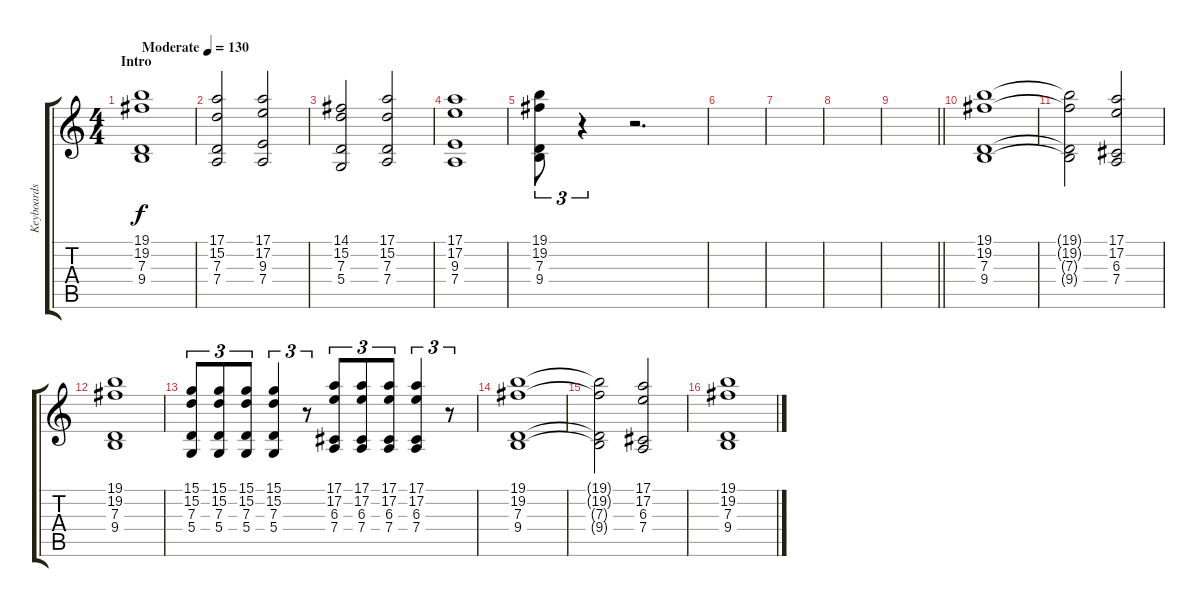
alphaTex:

\track ("Keyboards - Vadim Pruzhanov" "Keyboards ") {instrument stringensemble1}
\staff {score tabs}
\tuning (E4 B3 G3 D3 A2 E2) {hide}
\ts (4 4)
\section ("" "Intro")
\tempo (130 "Moderate")
\clef g2
\ks c
(19.1 19.2 7.3 9.4).1{dy f instrument stringensemble1} |
(17.1 15.2 7.3 7.4).2 (17.1 17.2 9.3 7.4).2 |
(14.1 15.2 7.3 5.4).2 (17.1 15.2 7.3 7.4).2 |
(17.1 17.2 9.3 7.4).1 |
(19.1 19.2 7.3 9.4).8{tu (3 2)} r.4{tu (3 2)} r.2{d} |
|
|
|
\barLineRight lightlight
|
\section ("" "")
(19.1 19.2 7.3 9.4).1 |
(19.1{t} 19.2{t} 7.3{t} 9.4{t}).2 (17.1 17.2 6.3 7.4).2 |
(19.1 19.2 7.3 9.4).1 |
(15.1 15.2 7.3 5.4).8{tu (3 2)} (15.1 15.2 7.3 5.4).8{tu (3 2)} (15.1 15.2 7.3 5.4).8{tu (3 2)} (15.1 15.2 7.3 5.4).4{tu (3 2)} r.8{tu (3 2)} (17.1 17.2 6.3 7.4).8{tu (3 2)} (17.1 17.2 6.3 7.4).8{tu (3 2)} (17.1 17.2 6.3 7.4).8{tu (3 2)} (17.1 17.2 6.3 7.4).4{tu (3 2)} r.8{tu (3 2)} |
(19.1 19.2 7.3 9.4).1 |
(19.1{t} 19.2{t} 7.3{t} 9.4{t}).2 (17.1 17.2 6.3 7.4).2 |
(19.1 19.2 7.3 9.4).1
